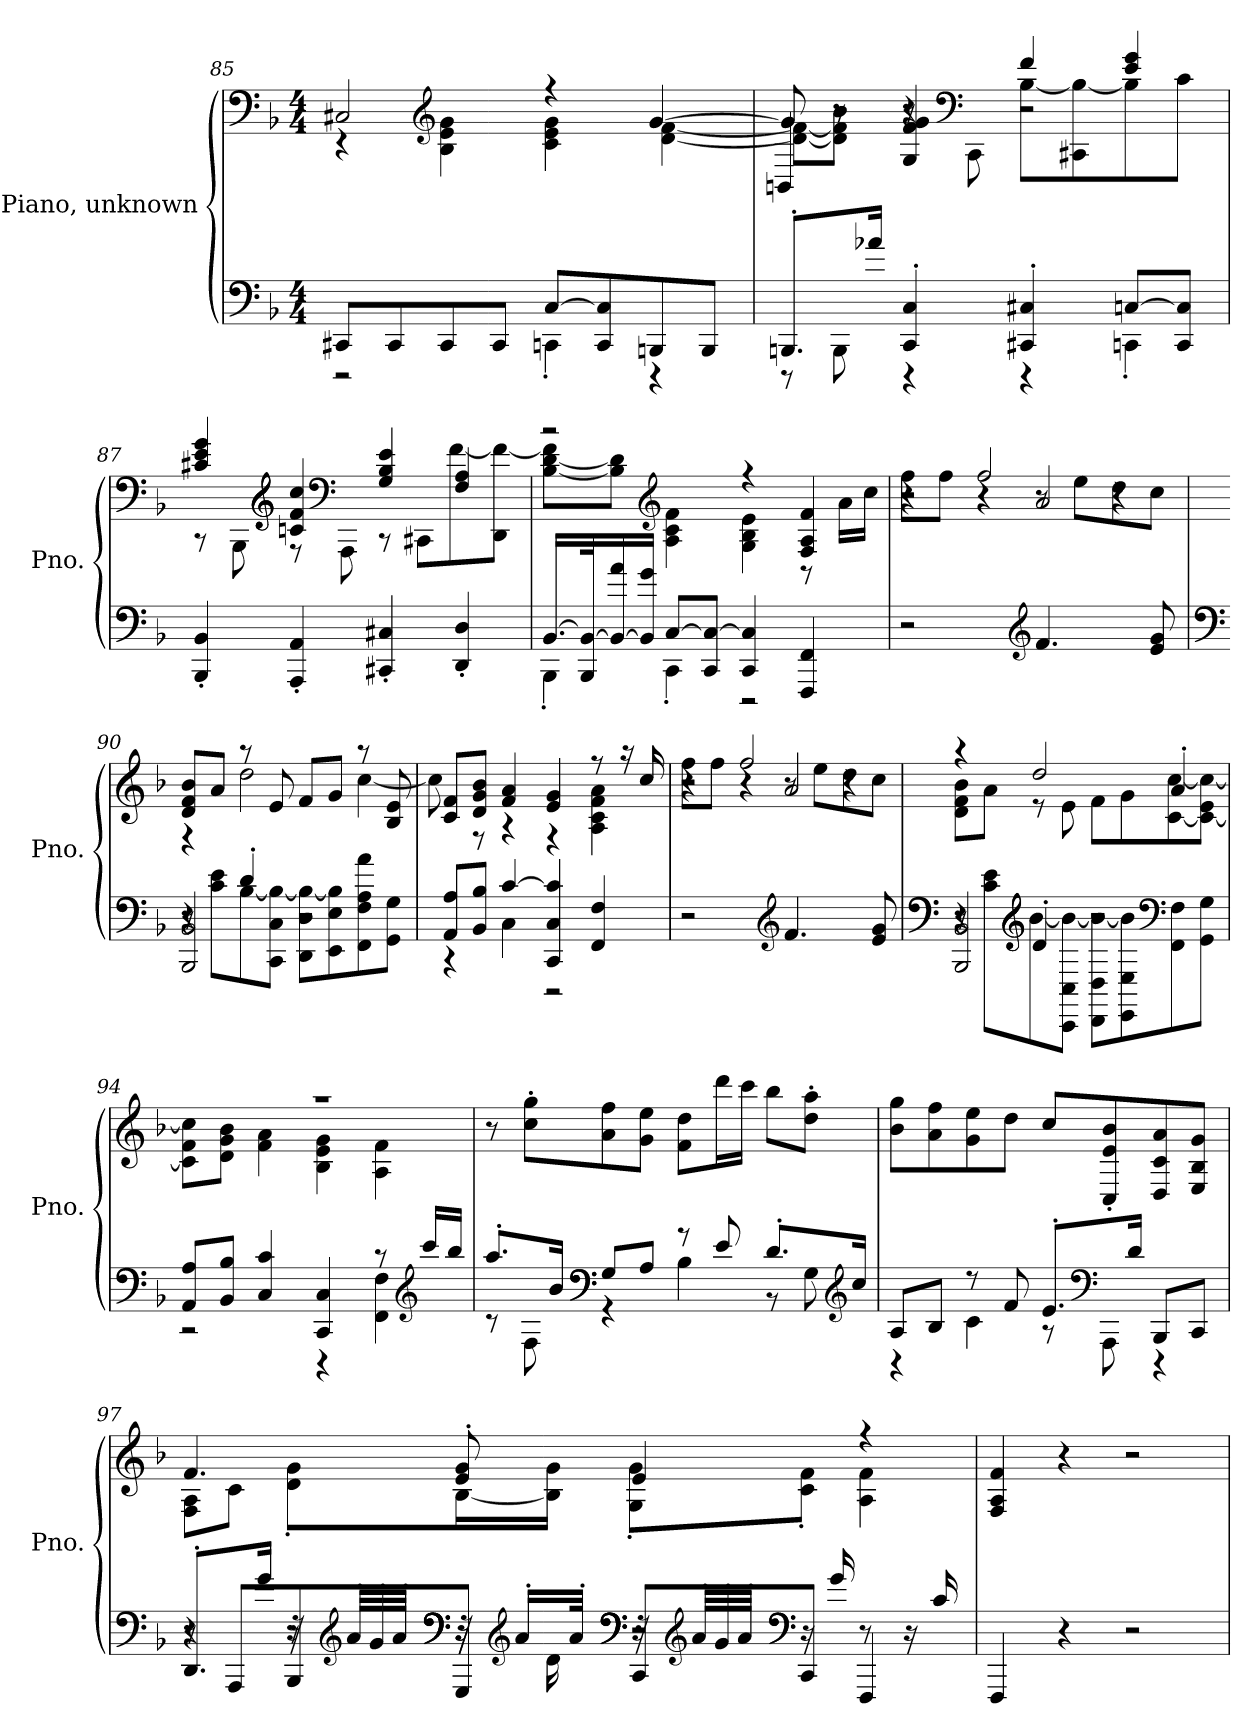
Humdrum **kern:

**kern	**kern
*part1	*part1
*staff2	*staff1
*I"Piano, unknown	*
*I'Pno.	*
!!LO:PB:g=z
*clefF4	*clefF4
*k[b-]	*k[b-]
*M4/4	*M4/4
=85	=85
*^	*^
8CC#X/L	2r	2C#X/	4r
8CC#/	.	.	.
*	*	*clefG2	*
8CC#/	.	.	4B-\ 4e\ 4g\
8CC#/J	.	.	.
[8C/L	4CCn'\	4r	4c\ 4e\ 4g\
8CC/ 8C/]	.	.	.
8BBBn/	4r	[4g/	[4d\ [4f\
8BBB/J	.	.	.
=86	=86	=86	=86
*	*	*	*^
8.BBBn'/L	8r	8g/]	8d\_ 8f\_L	4BBn/
.	8BBB\	8r	8d\] 8f\] 8b-\J	.
16a-X/Jk	.	.	.	.
4CC/' 4C/'	4r	4G/ 4f/ 4g/	8r	4r
*	*	*clefF4	*	*
.	.	.	8CC\	.
4CC#X/' 4C#X/'	4r	4f/	[8B-\L	2r
.	.	.	8CC#X\ 8B-\_	.
[8Cn/L	4CCn'\	4e/ 4g/	8B-\]	.
8CC/ 8C/]J	.	.	8c\J	.
*v	*v	*	*	*
*	*	*v	*v
!!LO:LB:g=z
=87	=87	=87
4BBB-/' 4BB-/'	4c#X/ 4e/ 4g/	8r
.	.	8BBB-\
*	*clefG2	*
4AAA/' 4AA/'	4cn/ 4f/ 4cc/	8r
*	*clefF4	*
.	.	8AAA\
4CC#X/' 4C#X/'	4G/ 4B-/ 4e/	8r
.	.	8CC#X\L
4DD/' 4D/'	4F/ 4A/	[8f\
.	.	8DD\ 8f\_J
=88	=88	=88
*^	*	*
[16.BB-/LL	4BBB-'\	2r	[8B-\ [8d\ 8f\]L
32BBB-/ 32BB-/_K	.	.	.
16BB-/_ 16a/	.	.	8B-\] 8d\]J
16BB-/] 16g/JJ	.	.	.
*	*	*clefG2	*
[8C/L	4CC'\	.	4A\ 4c\ 4f\
8CC/ 8C/_J	.	.	.
4CC/ 4C/]	2r	4r	4G\ 4B-\ 4e\
4FFF/ 4FF/	.	4F/ 4A/ 4f/	8r
.	.	.	16a\LL
.	.	.	16cc\JJ
*v	*v	*	*
=89	=89	=89
*	*	*^
2r	4r	8ff\L	2r
.	.	8ff\J	.
.	2ff/	4r	.
*clefG2	*	*	*
4.f/	.	8r	2a/
.	.	8ee\L	.
.	4r	8dd\	.
8e/ 8g/	.	8cc\J	.
*	*v	*v	*v
!!LO:LB:g=z
=90	=90
*clefF4	*
*^	*^
*	*^	*	*
4r	8r	2BBB-/ 2BB-/	8d/ 8f/ 8b-/L	4r
.	8c\ 8e\L	.	8a/J	.
4d'/	[8B-\	.	8r	2dd\
.	8CC\ 8C\ 8B-\_J	.	8e/	.
2r	8DD\ 8D\ 8B-\_L	2r	8f/L	.
.	8EE\ 8E\ 8B-\]	.	8g/J	.
.	8FF\ 8F\ 8A\ 8a\	.	8r	[4cc\
.	8GG\ 8G\J	.	8B-/ 8e/	.
*	*v	*v	*	*
=91	=91	=91	=91
8AA/ 8A/L	4r	8c/ 8f/L	8cc\]
8BB-/ 8B-/J	.	8d/ 8g/ 8b-/J	8r
[4c/	4C\	4f/ 4a/	4r
4CC/ 4C/ 4c/]	2r	4e/ 4g/	4r
4FF/ 4F/	.	8r	4A\ 4c\ 4f\ 4a\
.	.	16r	.
.	.	16cc/	.
*v	*v	*	*
=92	=92	=92
*	*	*^
2r	4r	8ff\L	2r
.	.	8ff\J	.
.	2ff/	4r	.
*clefG2	*	*	*
4.f/	.	8r	2a/
.	.	8ee\L	.
.	4r	8dd\	.
8e/ 8g/	.	8cc\J	.
*	*v	*v	*v
!!LO:LB:g=z
=93	=93
*clefF4	*
*^	*^
*	*^	*	*
4r	8r	2BBB-/ 2BB-/	4r	8d\ 8f\ 8b-\L
.	8c\ 8e\L	.	.	8a\J
*clefG2	*	*	*	*
4d'/	[8b-\	.	2dd/	8r
.	8CC\ 8C\ 8b-\_J	.	.	8e\
2r	8DD\ 8D\ 8b-\_L	2r	.	8f\L
.	8EE\ 8E\ 8b-\]	.	.	8g\
*clefF4	*	*	*	*
.	8FF\ 8F\	.	4a'/	[8c\ [8cc\
.	8GG\ 8G\J	.	.	8c\_ 8e\ 8cc\_J
*	*v	*v	*	*
=94	=94	=94	=94
8AA/ 8A/L	2r	1r	8c\] 8f\ 8cc\]L
8BB-/ 8B-/J	.	.	8d\ 8g\ 8b-\J
4C/ 4c/	.	.	4f\ 4a\
4CC/ 4C/	4r	.	4B-\ 4e\ 4g\
8r	4FF\ 4F\	.	4A\ 4f\
*clefG2	*	*	*
16ccc/LL	.	.	.
16bb-/JJ	.	.	.
*	*	*v	*v
=95	=95	=95
8.aa'/L	8r	8r
.	8F\	8cc\' 8gg\'L
16b-/Jk	.	.
*clefF4	*	*
8G/L	4r	8a\ 8ff\
8A/J	.	8g\ 8ee\J
8r	4B-\	8f\ 8dd\L
8e/	.	16ddd\L
.	.	16ccc\JJ
8.d'/L	8r	8bb-\L
.	8G\	8dd\' 8aa\'J
*clefG2	*	*
16cc/Jk	.	.
!!LO:LB:g=z
=96	=96	=96
8A/L	4r	8b-\ 8gg\L
8B-/J	.	8a\ 8ff\
8r	4c\	8g\ 8ee\
8f/	.	8dd\J
8.e'/L	8r	8cc/L
*clefF4	*	*
.	8AAA\	8C/' 8e/' 8b-/'
16d/Jk	.	.
8BBB-/L	4r	8D/ 8c/ 8a/
8CC/J	.	8E/ 8B-/ 8g/J
=97	=97	=97
*	*^	*^
8.DD'/L	4r	8r	4.f/	8F\ 8A\L
.	.	8AAA/L	.	8c\J
16g/Jk	.	.	.	.
32r	8r	8BBB-/	.	8d\' 8g\'L
*clefG2	*	*	*	*
32a'/LLL	.	.	.	.
32g'/	.	.	.	.
32a'/JJJ	.	.	.	.
*clefF4	*	*	*	*
32r	16r	8GGG/J	8e/' 8g/'	[16B-\L
*clefG2	*	*	*	*
16a'/LL	.	.	.	.
.	16d\	.	.	16B-\] 16g\JJ
32a'/JJk	.	.	.	.
*clefF4	*	*	*	*
32r	2r	8CC/L	4e/	8G\' 8g\'L
*clefG2	*	*	*	*
32a'/LLL	.	.	.	.
32g'/	.	.	.	.
32a'/JJJ	.	.	.	.
*clefF4	*	*	*	*
16r	.	8CC/J	.	8c\' 8f\'J
16g/	.	.	.	.
8r	.	4FFF/	4r	4A\ 4f\
16r	.	.	.	.
16c/	.	.	.	.
*v	*v	*v	*	*
*	*v	*v
!!LO:LB:g=z
=98	=98
4FFF/	4F/ 4A/ 4f/
4r	4r
2r	2r
=	=
*-	*-
